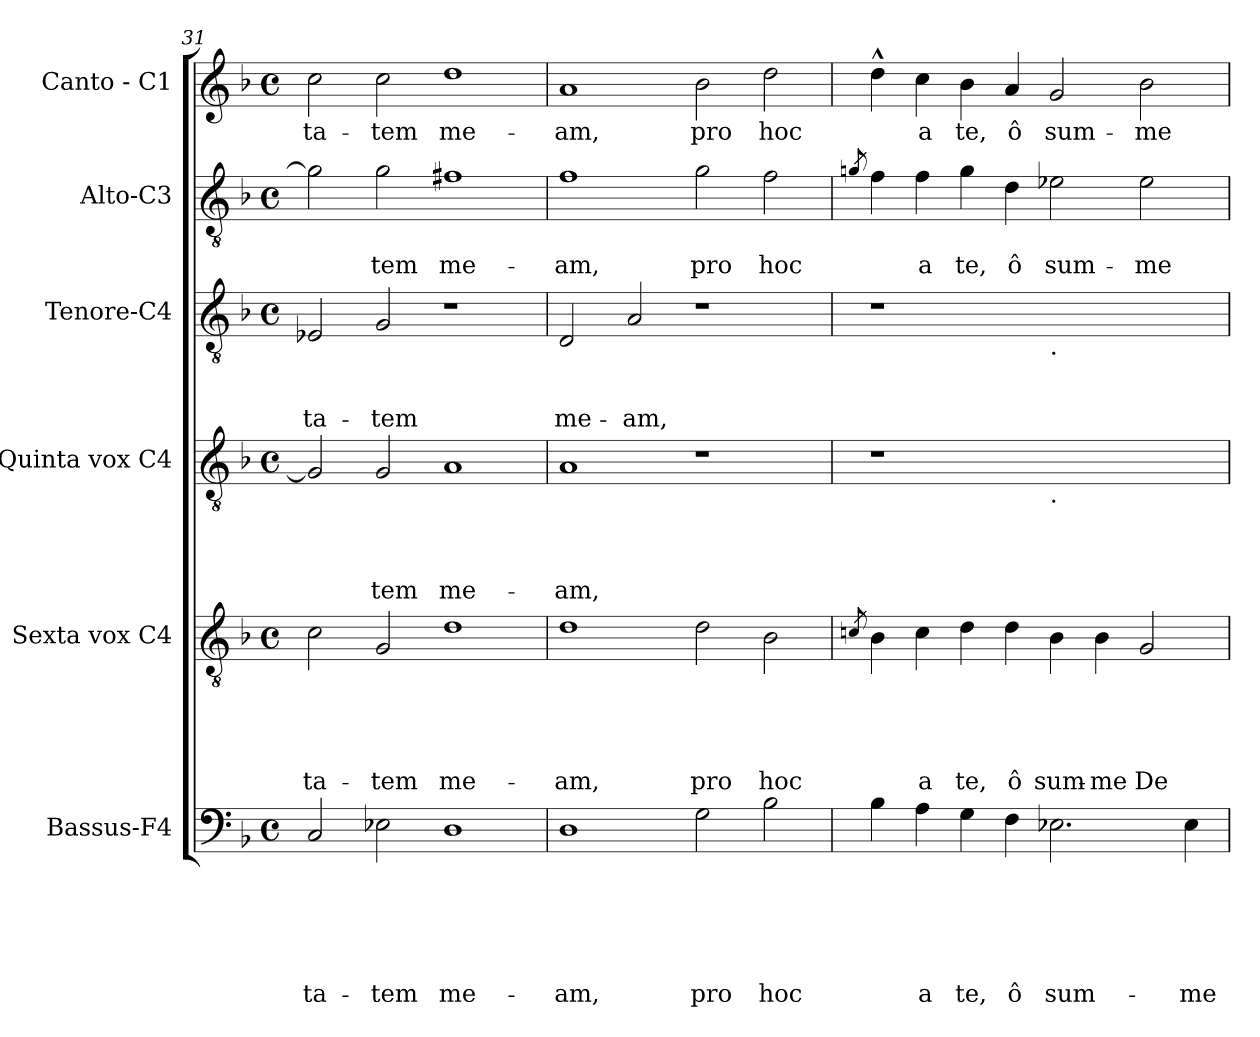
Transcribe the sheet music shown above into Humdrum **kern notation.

**kern	**text	**text	**text	**text	**text	**text	**kern	**text	**text	**text	**text	**text	**kern	**text	**text	**text	**text	**kern	**text	**text	**text	**kern	**text	**text	**kern	**text
*part6	*part6	*part6	*part6	*part6	*part6	*part6	*part5	*part5	*part5	*part5	*part5	*part5	*part4	*part4	*part4	*part4	*part4	*part3	*part3	*part3	*part3	*part2	*part2	*part2	*part1	*part1
*staff6	*staff6	*staff6	*staff6	*staff6	*staff6	*staff6	*staff5	*staff5	*staff5	*staff5	*staff5	*staff5	*staff4	*staff4	*staff4	*staff4	*staff4	*staff3	*staff3	*staff3	*staff3	*staff2	*staff2	*staff2	*staff1	*staff1
*I"Bassus-F4	*	*	*	*	*	*	*I"Sexta vox C4	*	*	*	*	*	*I"Quinta vox C4	*	*	*	*	*I"Tenore-C4	*	*	*	*I"Alto-C3	*	*	*I"Canto - C1	*
*clefF4	*	*	*	*	*	*	*clefGv2	*	*	*	*	*	*clefGv2	*	*	*	*	*clefGv2	*	*	*	*clefGv2	*	*	*clefG2	*
*k[b-]	*	*	*	*	*	*	*k[b-]	*	*	*	*	*	*k[b-]	*	*	*	*	*k[b-]	*	*	*	*k[b-]	*	*	*k[b-]	*
*F:	*	*	*	*	*	*	*F:	*	*	*	*	*	*F:	*	*	*	*	*F:	*	*	*	*F:	*	*	*F:	*
*M4/4	*	*	*	*	*	*	*M4/4	*	*	*	*	*	*M4/4	*	*	*	*	*M4/4	*	*	*	*M4/4	*	*	*M4/4	*
*met(c)	*	*	*	*	*	*	*met(c)	*	*	*	*	*	*met(c)	*	*	*	*	*met(c)	*	*	*	*met(c)	*	*	*met(c)	*
=31	=31	=31	=31	=31	=31	=31	=31	=31	=31	=31	=31	=31	=31	=31	=31	=31	=31	=31	=31	=31	=31	=31	=31	=31	=31	=31
!	!	!	!	!	!	!LO:LY:b	!	!	!	!	!	!LO:LY:b	!	!	!	!	!	!	!	!	!LO:LY:b	!	!	!	!	!LO:LY:b
2C/	.	.	.	.	.	-ta-	2c\	.	.	.	.	-ta-	2G/]	.	.	.	.	2E-X/	.	.	-ta-	2g\]	.	.	2cc\	-ta-
!	!	!	!	!	!	!LO:LY:b	!	!	!	!	!	!LO:LY:b	!	!	!	!	!LO:LY:b	!	!	!	!LO:LY:b	!	!	!LO:LY:b	!	!LO:LY:b
2E-X\	.	.	.	.	.	-tem	2G/	.	.	.	.	-tem	2G/	.	.	.	-tem	2G/	.	.	-tem	2g\	.	-tem	2cc\	-tem
!	!	!	!	!	!	!LO:LY:b	!	!	!	!	!	!LO:LY:b	!	!	!	!	!LO:LY:b	!	!	!	!	!	!	!LO:LY:b	!	!LO:LY:b
1D	.	.	.	.	.	me-	1d	.	.	.	.	me-	1A	.	.	.	me-	1r	.	.	.	1f#X	.	me-	1dd	me-
=32	=32	=32	=32	=32	=32	=32	=32	=32	=32	=32	=32	=32	=32	=32	=32	=32	=32	=32	=32	=32	=32	=32	=32	=32	=32	=32
!	!	!	!	!	!	!LO:LY:b	!	!	!	!	!	!LO:LY:b	!	!	!	!	!LO:LY:b	!	!	!	!LO:LY:b	!	!	!LO:LY:b	!	!LO:LY:b
1D	.	.	.	.	.	-am,	1d	.	.	.	.	-am,	1A	.	.	.	-am,	2D/	.	.	me-	1f	.	-am,	1a	-am,
!	!	!	!	!	!	!	!	!	!	!	!	!	!	!	!	!	!	!	!	!	!LO:LY:b	!	!	!	!	!
.	.	.	.	.	.	.	.	.	.	.	.	.	.	.	.	.	.	2A/	.	.	-am,	.	.	.	.	.
!	!	!	!	!	!	!LO:LY:b	!	!	!	!	!	!LO:LY:b	!	!	!	!	!	!	!	!	!	!	!	!LO:LY:b	!	!LO:LY:b
2G\	.	.	.	.	.	pro	2d\	.	.	.	.	pro	1r	.	.	.	.	1r	.	.	.	2g\	.	pro	2b-\	pro
!	!	!	!	!	!	!LO:LY:b	!	!	!	!	!	!LO:LY:b	!	!	!	!	!	!	!	!	!	!	!	!LO:LY:b	!	!LO:LY:b
2B-\	.	.	.	.	.	hoc	2B-\	.	.	.	.	hoc	.	.	.	.	.	.	.	.	.	2f\	.	hoc	2dd\	hoc
!!LO:PB:g=z
=33	=33	=33	=33	=33	=33	=33	=33	=33	=33	=33	=33	=33	=33	=33	=33	=33	=33	=33	=33	=33	=33	=33	=33	=33	=33	=33
.	.	.	.	.	.	.	8qcn/	.	.	.	.	.	.	.	.	.	.	.	.	.	.	8qgn/	.	.	.	.
4B-\	.	.	.	.	.	.	4B-\	.	.	.	.	.	1r	.	.	.	.	1r	.	.	.	4f\	.	.	4dd^^>\	.
!	!	!	!	!	!	!LO:LY:b	!	!	!	!	!	!LO:LY:b	!	!	!	!	!	!	!	!	!	!	!	!LO:LY:b	!	!LO:LY:b
4A\	.	.	.	.	.	a	4c\	.	.	.	.	a	.	.	.	.	.	.	.	.	.	4f\	.	a	4cc\	a
!	!	!	!	!	!	!LO:LY:b	!	!	!	!	!	!LO:LY:b	!	!	!	!	!	!	!	!	!	!	!	!LO:LY:b	!	!LO:LY:b
4G\	.	.	.	.	.	te,	4d\	.	.	.	.	te,	.	.	.	.	.	.	.	.	.	4g\	.	te,	4b-\	te,
!	!	!	!	!	!	!LO:LY:b	!	!	!	!	!	!LO:LY:b	!	!	!	!	!	!	!	!	!	!	!	!LO:LY:b	!	!LO:LY:b
4F\	.	.	.	.	.	ô	4d\	.	.	.	.	ô	.	.	.	.	.	.	.	.	.	4d\	.	ô	4a/	ô
!	!	!	!	!	!	!	!	!	!	!	!	!	!	!	!	!	!	!LO:TX:b:t=.	!	!	!	!	!	!	!	!
!	!	!	!	!	!	!	!	!	!	!	!	!	!LO:TX:b:t=.	!	!	!	!	!	!	!	!	!	!	!	!	!
!	!	!	!	!	!	!LO:LY:b	!	!	!	!	!	!LO:LY:b	!	!	!	!	!	!	!	!	!	!	!	!LO:LY:b	!	!LO:LY:b
2.E-X\	.	.	.	.	.	sum-	4B-\	.	.	.	.	sum-	1ryy	.	.	.	.	1ryy	.	.	.	2e-X\	.	sum-	2g/	sum-
!	!	!	!	!	!	!	!	!	!	!	!	!LO:LY:b	!	!	!	!	!	!	!	!	!	!	!	!	!	!
.	.	.	.	.	.	.	4B-\	.	.	.	.	-me	.	.	.	.	.	.	.	.	.	.	.	.	.	.
!	!	!	!	!	!	!	!	!	!	!	!	!LO:LY:b	!	!	!	!	!	!	!	!	!	!	!	!LO:LY:b	!	!LO:LY:b
.	.	.	.	.	.	.	2G/	.	.	.	.	De-	.	.	.	.	.	.	.	.	.	2e-\	.	-me	2b-\	-me
!	!	!	!	!	!	!LO:LY:b	!	!	!	!	!	!	!	!	!	!	!	!	!	!	!	!	!	!	!	!
4E-\	.	.	.	.	.	-me	.	.	.	.	.	.	.	.	.	.	.	.	.	.	.	.	.	.	.	.
=	=	=	=	=	=	=	=	=	=	=	=	=	=	=	=	=	=	=	=	=	=	=	=	=	=	=
*-	*-	*-	*-	*-	*-	*-	*-	*-	*-	*-	*-	*-	*-	*-	*-	*-	*-	*-	*-	*-	*-	*-	*-	*-	*-	*-
